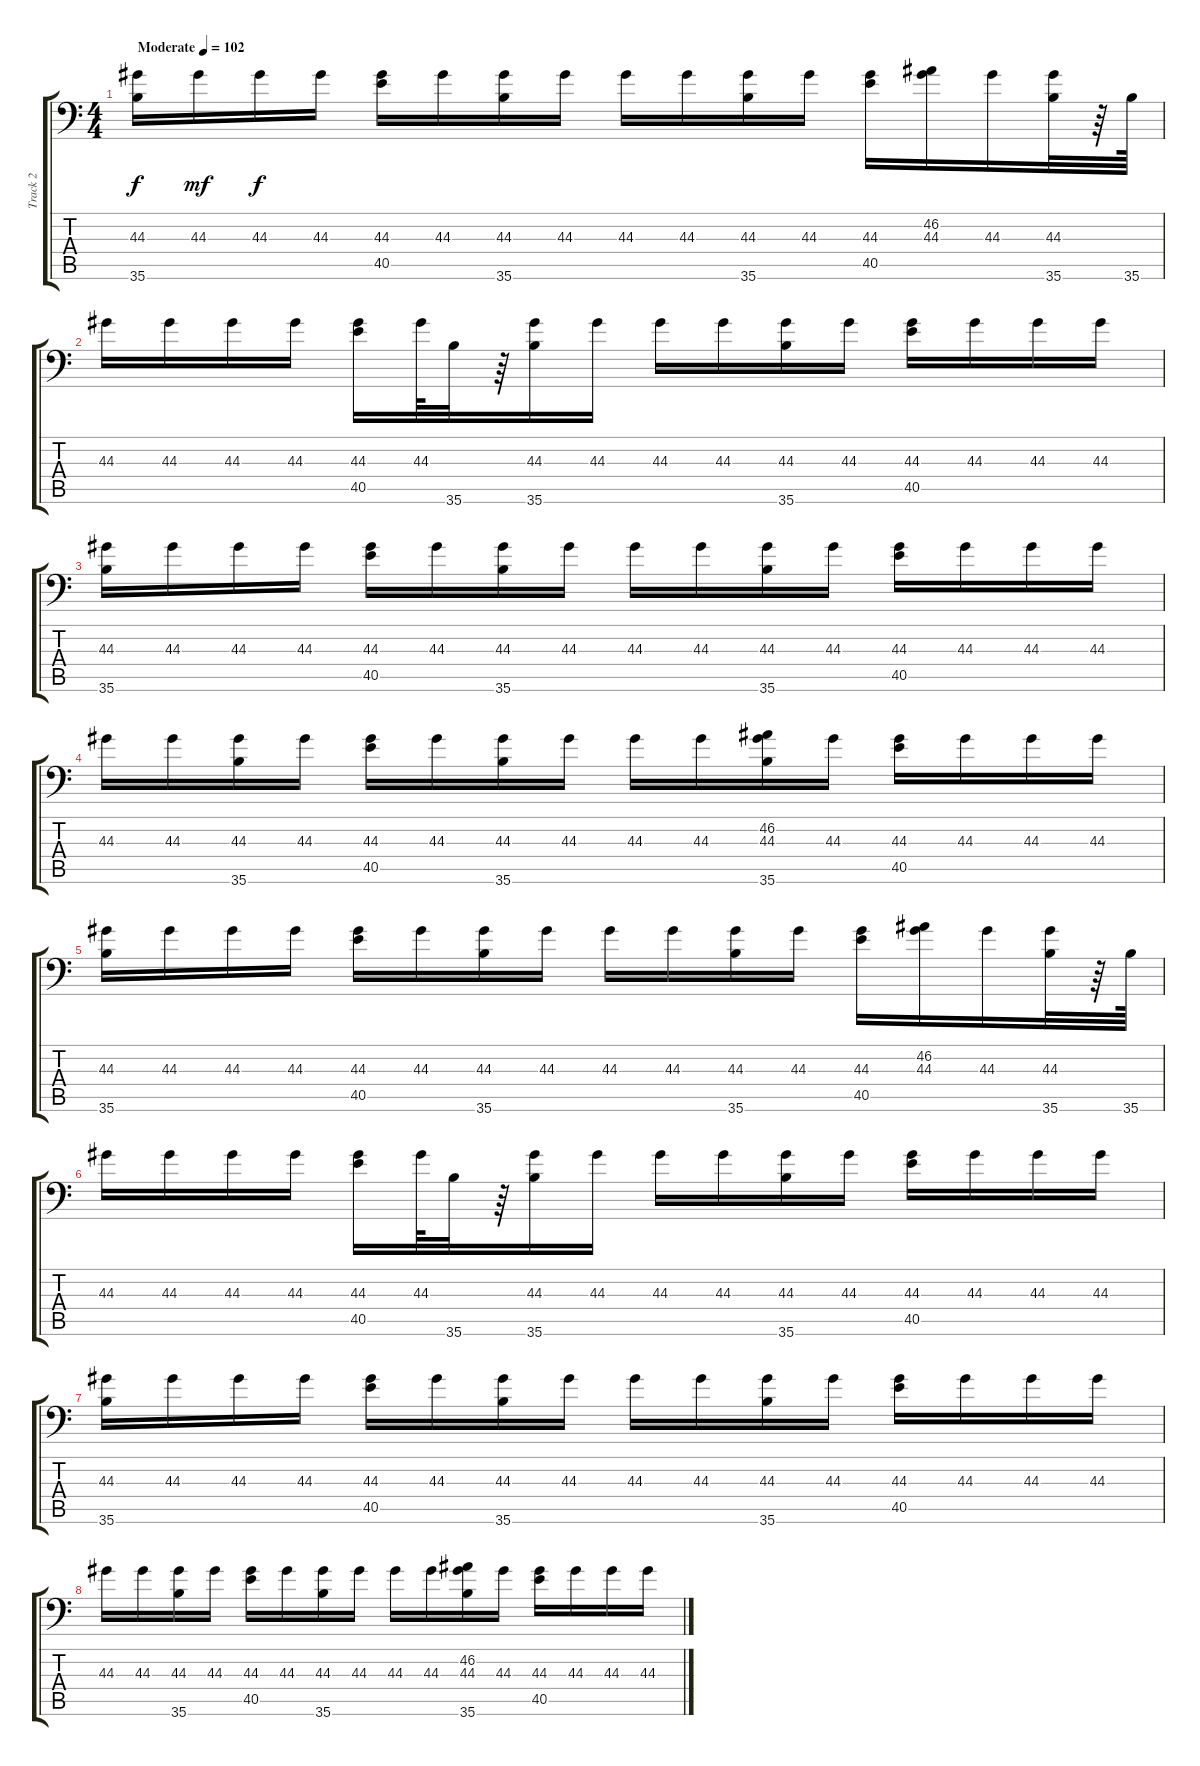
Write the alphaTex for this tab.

\track ("Track 2" "Track 2") {instrument acousticgrandpiano}
\staff {score tabs}
\tuning (C-1 C-1 C-1 C-1 C-1 C-1) {hide}
\ts (4 4)
\tempo (102 "Moderate")
\clef f4
\ks c
(44.3 35.6).16{dy f instrument acousticgrandpiano} 44.3.16{dy mf} 44.3.16{dy f} 44.3.16 (44.3 40.5).16 44.3.16 (44.3 35.6).16 44.3.16 44.3.16 44.3.16 (44.3 35.6).16 44.3.16 (44.3 40.5).16 (46.2 44.3).16 44.3.16 (44.3 35.6).32 r.64 35.6.64 |
44.3.16 44.3.16 44.3.16 44.3.16 (44.3 40.5).16 44.3.64 35.6.32 r.64 (44.3 35.6).16 44.3.16 44.3.16 44.3.16 (44.3 35.6).16 44.3.16 (44.3 40.5).16 44.3.16 44.3.16 44.3.16 |
(44.3 35.6).16 44.3.16 44.3.16 44.3.16 (44.3 40.5).16 44.3.16 (44.3 35.6).16 44.3.16 44.3.16 44.3.16 (44.3 35.6).16 44.3.16 (44.3 40.5).16 44.3.16 44.3.16 44.3.16 |
44.3.16 44.3.16 (44.3 35.6).16 44.3.16 (44.3 40.5).16 44.3.16 (44.3 35.6).16 44.3.16 44.3.16 44.3.16 (46.2 44.3 35.6).16 44.3.16 (44.3 40.5).16 44.3.16 44.3.16 44.3.16 |
(44.3 35.6).16 44.3.16 44.3.16 44.3.16 (44.3 40.5).16 44.3.16 (44.3 35.6).16 44.3.16 44.3.16 44.3.16 (44.3 35.6).16 44.3.16 (44.3 40.5).16 (46.2 44.3).16 44.3.16 (44.3 35.6).32 r.64 35.6.64 |
44.3.16 44.3.16 44.3.16 44.3.16 (44.3 40.5).16 44.3.64 35.6.32 r.64 (44.3 35.6).16 44.3.16 44.3.16 44.3.16 (44.3 35.6).16 44.3.16 (44.3 40.5).16 44.3.16 44.3.16 44.3.16 |
(44.3 35.6).16 44.3.16 44.3.16 44.3.16 (44.3 40.5).16 44.3.16 (44.3 35.6).16 44.3.16 44.3.16 44.3.16 (44.3 35.6).16 44.3.16 (44.3 40.5).16 44.3.16 44.3.16 44.3.16 |
44.3.16 44.3.16 (44.3 35.6).16 44.3.16 (44.3 40.5).16 44.3.16 (44.3 35.6).16 44.3.16 44.3.16 44.3.16 (46.2 44.3 35.6).16 44.3.16 (44.3 40.5).16 44.3.16 44.3.16 44.3.16
